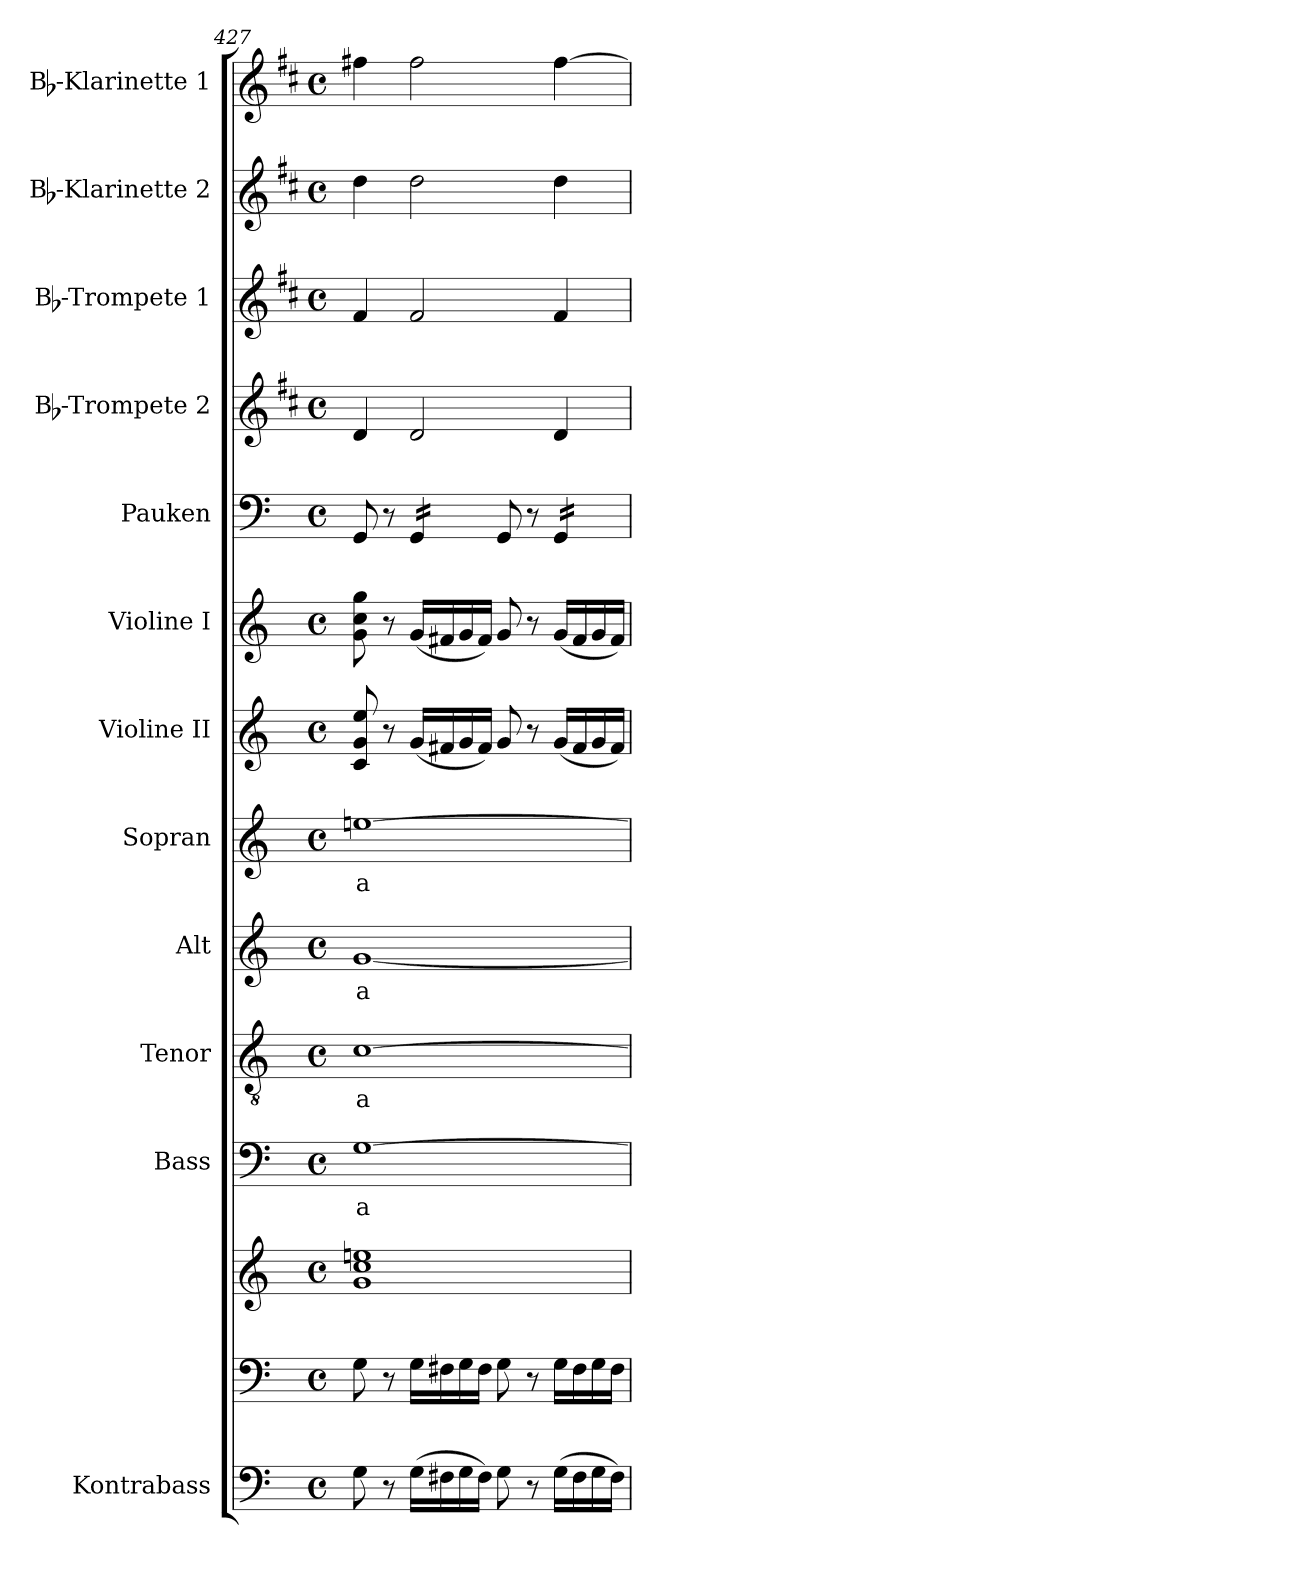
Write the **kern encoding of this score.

**kern	**kern	**kern	**kern	**text	**kern	**text	**kern	**text	**kern	**text	**kern	**kern	**kern	**kern	**kern	**kern	**kern
*part13	*part12	*part12	*part11	*part11	*part10	*part10	*part9	*part9	*part8	*part8	*part7	*part6	*part5	*part4	*part3	*part2	*part1
*staff14	*staff13	*staff12	*staff11	*staff11	*staff10	*staff10	*staff9	*staff9	*staff8	*staff8	*staff7	*staff6	*staff5	*staff4	*staff3	*staff2	*staff1
*I"Kontrabass	*	*	*I"Bass	*	*I"Tenor	*	*I"Alt	*	*I"Sopran	*	*I"Violine II	*I"Violine I	*I"Pauken	*I"Bb-Trompete 2	*I"Bb-Trompete 1	*I"Bb-Klarinette 2	*I"Bb-Klarinette 1
*I'Kb.	*	*	*I'B.	*	*I'T.	*	*I'A.	*	*I'S.	*	*I'Vl. II	*I'Vl. I	*I'Pk.	*I'Bb Trp. 2	*I'Bb Trp. 1	*I'Bb Kl. 2	*I'Bb Kl. 1
!!LO:PB:g=z
*clefF4	*clefF4	*clefG2	*clefF4	*	*clefGv2	*	*clefG2	*	*clefG2	*	*clefG2	*clefG2	*clefF4	*clefG2	*clefG2	*clefG2	*clefG2
*ITrd7c12	*	*	*	*	*	*	*	*	*	*	*	*	*	*ITrd1c2	*ITrd1c2	*ITrd1c2	*ITrd1c2
*k[]	*k[]	*k[]	*k[]	*	*k[]	*	*k[]	*	*k[]	*	*k[]	*k[]	*k[]	*k[]	*k[]	*k[]	*k[]
*C:	*C:	*C:	*C:	*	*C:	*	*C:	*	*C:	*	*C:	*C:	*C:	*C:	*C:	*C:	*C:
*M4/4	*M4/4	*M4/4	*M4/4	*	*M4/4	*	*M4/4	*	*M4/4	*	*M4/4	*M4/4	*M4/4	*M4/4	*M4/4	*M4/4	*M4/4
*met(c)	*met(c)	*met(c)	*met(c)	*	*met(c)	*	*met(c)	*	*met(c)	*	*met(c)	*met(c)	*met(c)	*met(c)	*met(c)	*met(c)	*met(c)
=427	=427	=427	=427	=427	=427	=427	=427	=427	=427	=427	=427	=427	=427	=427	=427	=427	=427
!	!	!	!	!LO:LY:b	!	!LO:LY:b	!	!LO:LY:b	!	!LO:LY:b	!	!	!	!	!	!	!
8GG\	8G\	1g 1cc 1een	[1G	a-	[1c	a-	[1g	a-	[1een	a-	8c/ 8g/ 8ee/	8g\ 8cc\ 8gg\	8GG/	4c/	4e/	4cc\	4een\
8r	8r	.	.	.	.	.	.	.	.	.	8r	8r	8r	.	.	.	.
*	*	*	*	*	*	*	*	*	*	*	*	*	*tremolo	*	*	*	*
(>16GG\LL	16G\LL	.	.	.	.	.	.	.	.	.	(<16g/LL	(<16g/LL	16GG/LL	2c/	2e/	2cc\	2ee\
16FF#X\	16F#X\	.	.	.	.	.	.	.	.	.	16f#X/	16f#X/	16GG/	.	.	.	.
16GG\	16G\	.	.	.	.	.	.	.	.	.	16g/	16g/	16GG/	.	.	.	.
16FF#\JJ)	16F#\JJ	.	.	.	.	.	.	.	.	.	16f#/JJ)	16f#/JJ)	16GG/JJ	.	.	.	.
*	*	*	*	*	*	*	*	*	*	*	*	*	*Xtremolo	*	*	*	*
8GG\	8G\	.	.	.	.	.	.	.	.	.	8g/	8g/	8GG/	.	.	.	.
8r	8r	.	.	.	.	.	.	.	.	.	8r	8r	8r	.	.	.	.
*	*	*	*	*	*	*	*	*	*	*	*	*	*tremolo	*	*	*	*
(>16GG\LL	16G\LL	.	.	.	.	.	.	.	.	.	(<16g/LL	(<16g/LL	16GG/LL	4c/	4e/	4cc\	[4ee\
16FF#\	16F#\	.	.	.	.	.	.	.	.	.	16f#/	16f#/	16GG/	.	.	.	.
16GG\	16G\	.	.	.	.	.	.	.	.	.	16g/	16g/	16GG/	.	.	.	.
16FF#\JJ)	16F#\JJ	.	.	.	.	.	.	.	.	.	16f#/JJ)	16f#/JJ)	16GG/JJ	.	.	.	.
*	*	*	*	*	*	*	*	*	*	*	*	*	*Xtremolo	*	*	*	*
=	=	=	=	=	=	=	=	=	=	=	=	=	=	=	=	=	=
*-	*-	*-	*-	*-	*-	*-	*-	*-	*-	*-	*-	*-	*-	*-	*-	*-	*-
